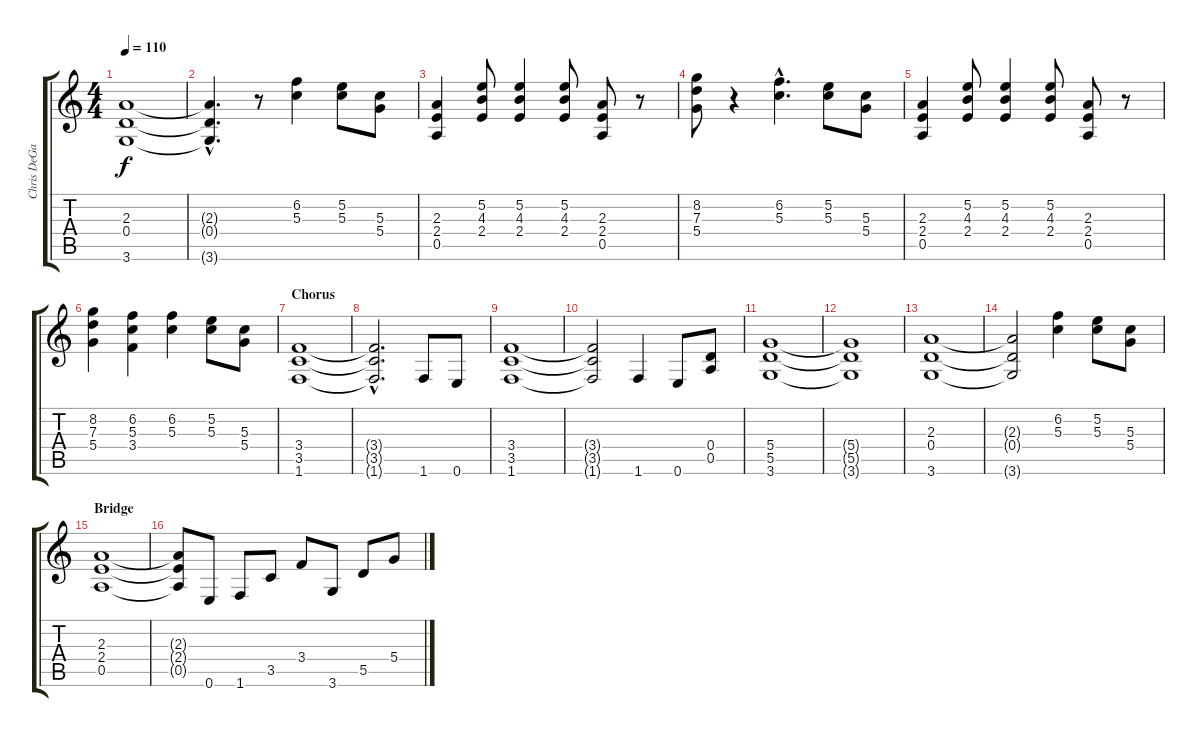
\track ("Chris DeGarmo" "Chris DeGa") {instrument distortionguitar}
\staff {score tabs}
\tuning (E4 B3 G3 D3 A2 E2) {hide}
\ts (4 4)
\tempo 110
\clef g2
\ks c
(2.3 0.4 3.6).1{dy f} |
(2.3{hac t} 0.4{hac t} 3.6{hac t}).4{d} r.8 (6.2 5.3).4 (5.2 5.3).8 (5.3 5.4).8 |
(2.3 2.4 0.5).4 (5.2 4.3 2.4).8 (5.2 4.3 2.4).4 (5.2 4.3 2.4).8 (2.3 2.4 0.5).8 r.8 |
(8.2 7.3 5.4).8 r.4 (6.2{hac} 5.3{hac}).4{d} (5.2 5.3).8 (5.3 5.4).8 |
(2.3 2.4 0.5).4 (5.2 4.3 2.4).8 (5.2 4.3 2.4).4 (5.2 4.3 2.4).8 (2.3 2.4 0.5).8 r.8 |
(8.2 7.3 5.4).4 (6.2 5.3 3.4).4 (6.2 5.3).4 (5.2 5.3).8 (5.3 5.4).8 |
\section ("" "Chorus")
(3.4 3.5 1.6).1{instrument distortionguitar} |
(3.4{hac t} 3.5{hac t} 1.6{hac t}).2{d} 1.6.8 0.6.8 |
(3.4 3.5 1.6).1{instrument distortionguitar} |
(3.4{t} 3.5{t} 1.6{t}).2 1.6.4 0.6.8 (0.4 0.5).8 |
(5.4 5.5 3.6).1 |
(5.4{t} 5.5{t} 3.6{t}).1 |
(2.3 0.4 3.6).1 |
(2.3{t} 0.4{t} 3.6{t}).2 (6.2 5.3).4 (5.2 5.3).8 (5.3 5.4).8 |
\section ("" "Bridge")
(2.3 2.4 0.5).1 |
(2.3{t} 2.4{t} 0.5{t}).8 0.6.8 1.6.8 3.5.8 3.4.8 3.6.8 5.5.8 5.4.8
